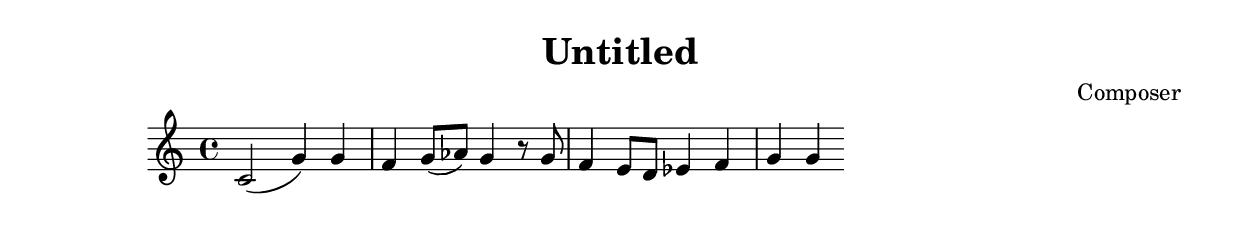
\header {
  title = "Untitled"
  composer = "Composer"
}


\score {
  \relative c' {
    c2 (g'4) g f g8 (as) g4 r8 g8 f4 e8 d es4 f g g
  }

  \layout {}
  \midi {}
}